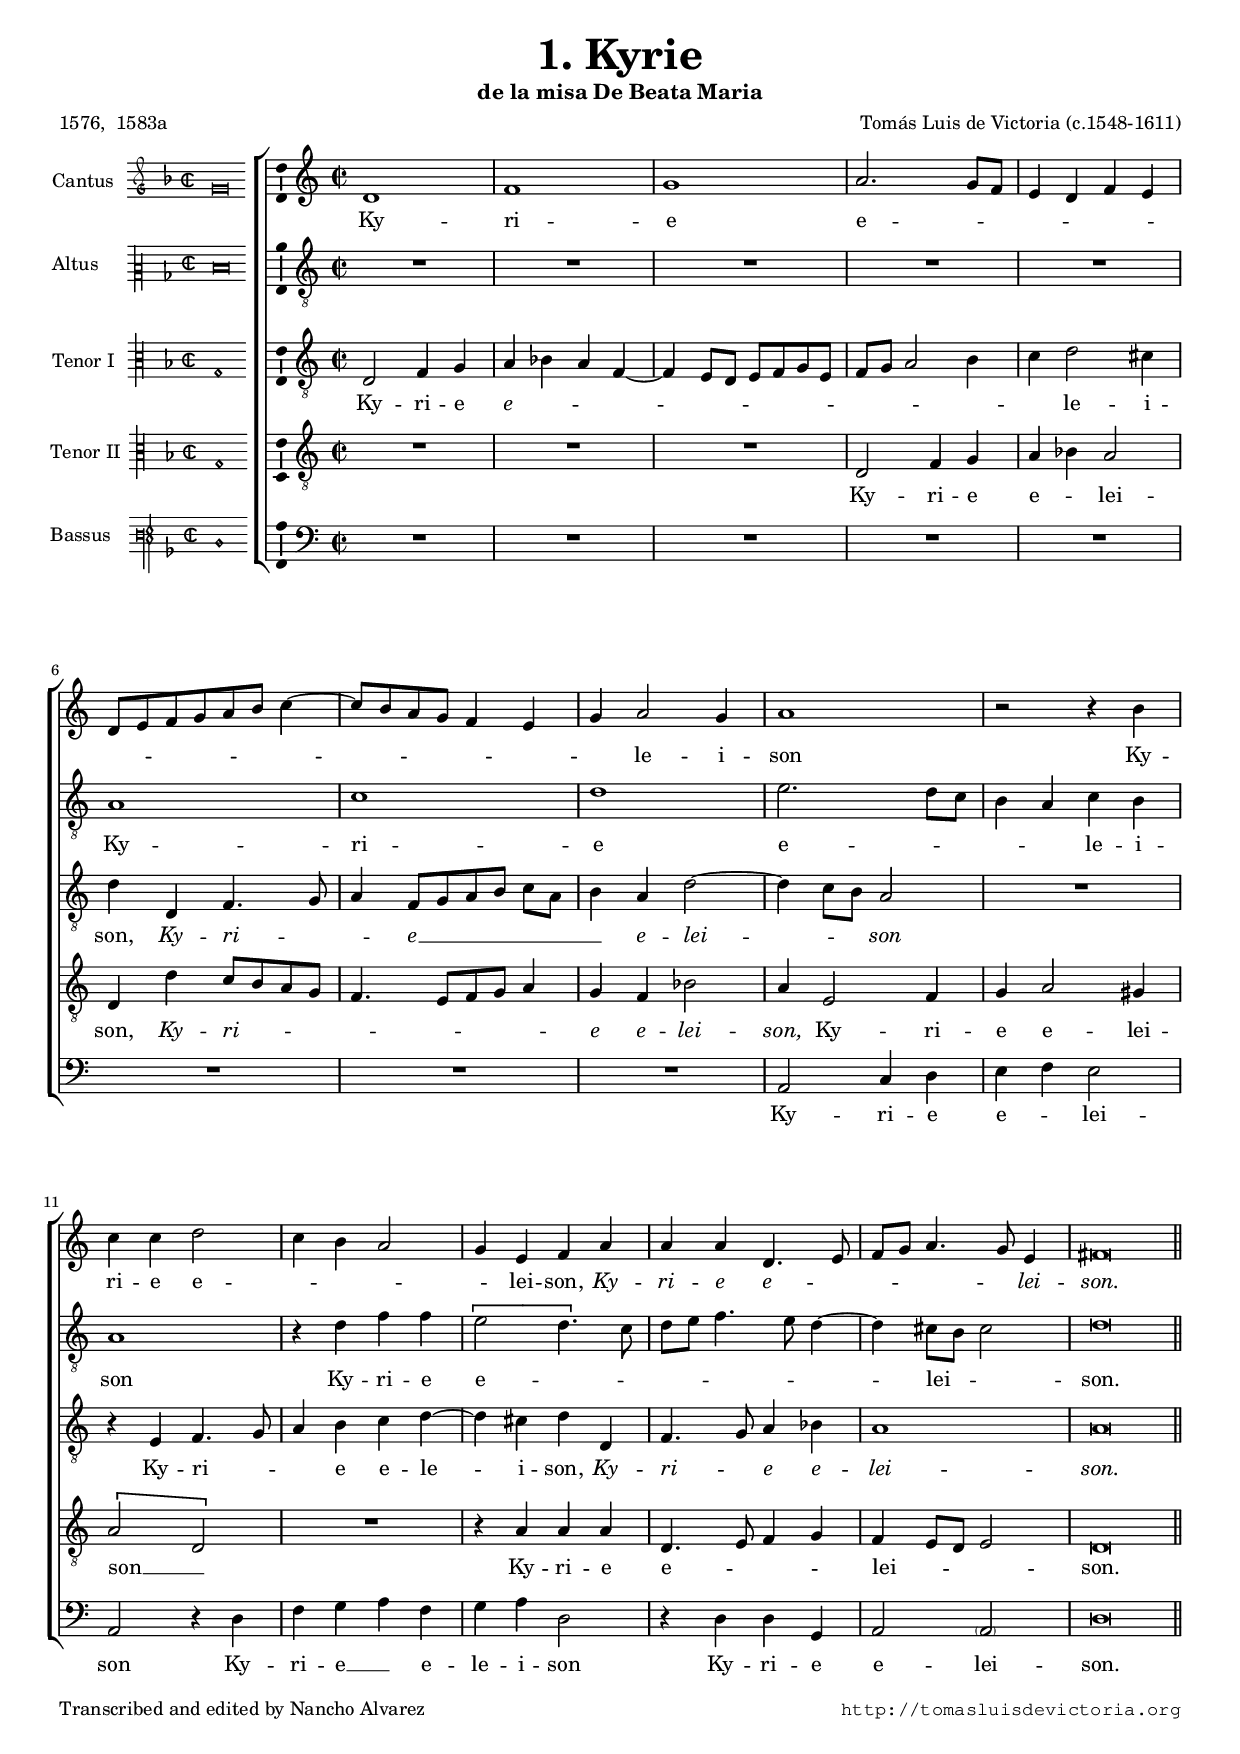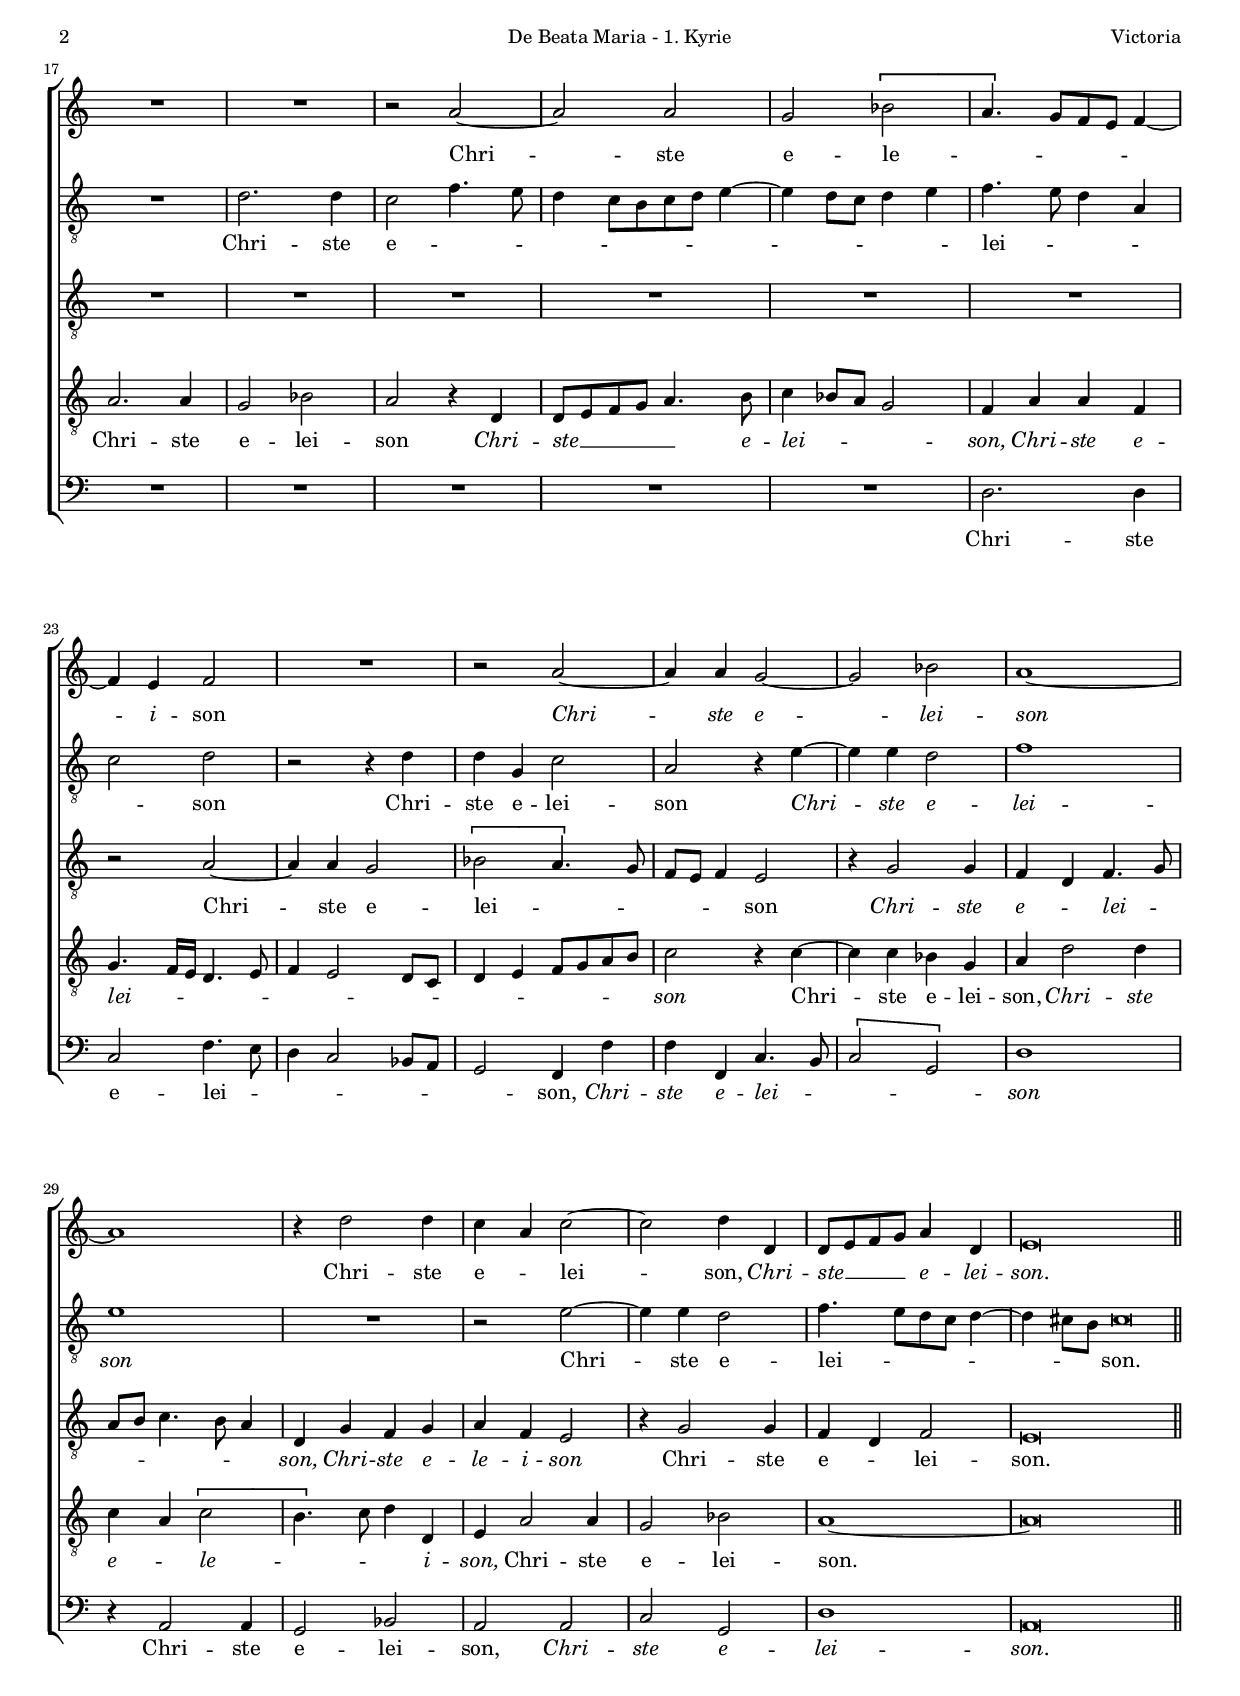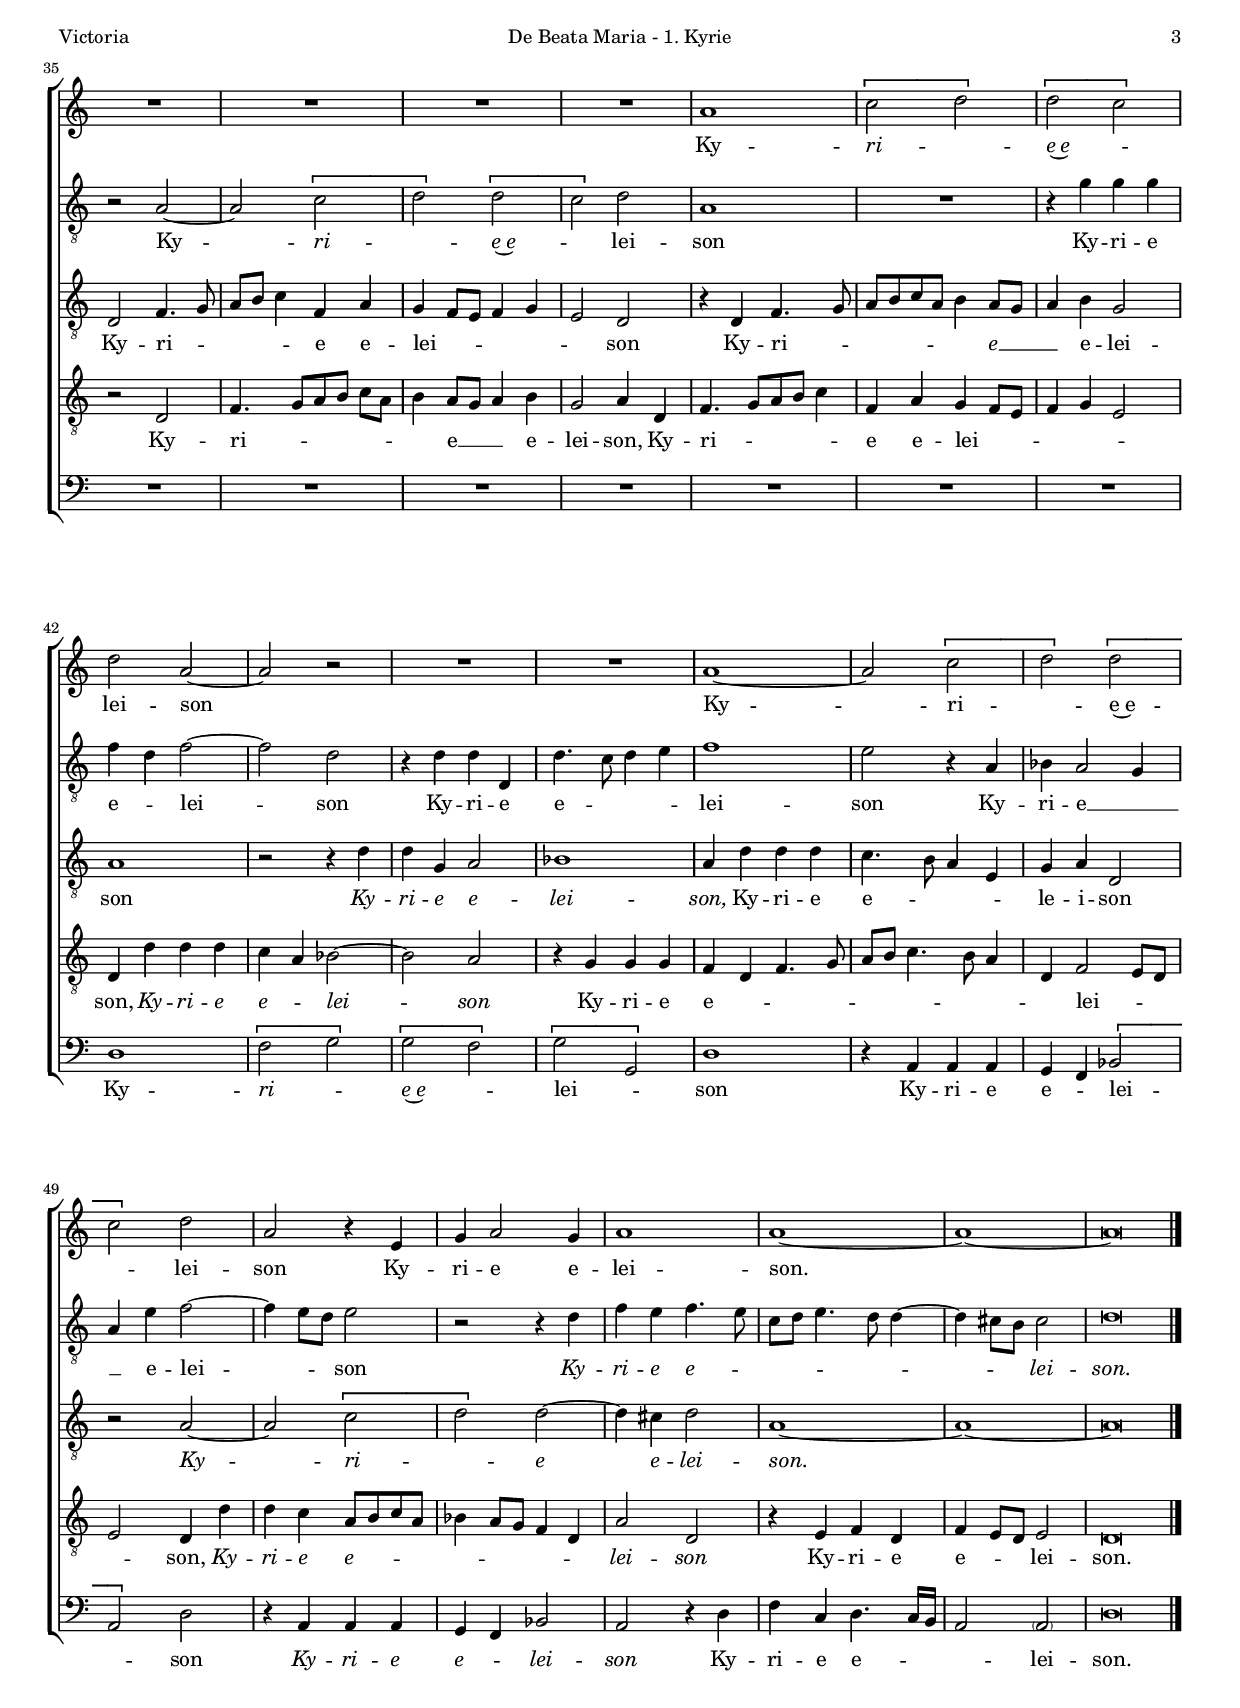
\version "2.22.0"

#(set-default-paper-size "a4")
#(set-global-staff-size 16.4)
#(ly:set-option 'point-and-click #f)
%mobile -s15.0 -i3.2

italicas=\override LyricText.font-shape = #'italic
rectas=\override LyricText.font-shape = #'upright
ss=\once \set suggestAccidentals = ##t
incipitwidth = 20
mtempo={\tempo 4 = 100}
mtempob={\tempo 4 = 50}

htitle="De Beata Maria - 1. Kyrie"
hcomposer="Victoria"

\header {
	title=\markup{\fontsize #3 "1. Kyrie"}
	subtitle="de la misa De Beata Maria"
%	subsubtitle=\markup{\column{" " " "}}
	composer="Tomás Luis de Victoria (c.1548-1611)"
        pdfauthor=\composer
	%opus="(-)"
	poet=\markup{"1576,  1583a"} % 1583a
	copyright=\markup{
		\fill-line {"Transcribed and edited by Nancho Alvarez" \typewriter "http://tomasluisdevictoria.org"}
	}
%	tagline=""
}


global={\key c \major \time 2/2  \skip 1*16  \bar "||" \break
				\skip 1*18 \bar "||" \break
				\skip 1*21 \bar "|."
}

cantus={
	d'1 |
	f' |
	g' |
	a'2. g'8 f' |
%5
	e'4 d' f' e' |
	d'8[ e' f' g' a' b'] c''4 ~ |
	c''8 b' a' g' f'4 e' |
	g' a'2 g'4 |
	a'1 |
%10
	r2 r4 b' |
	c'' c'' d''2 |
	c''4 b' a'2 |
	g'4 e' f' a' |
	a' a' d'4. e'8 |
%15
	f' g' a'4. g'8 e'4 |
	fis'\breve*1/2 | % sin sostenido en 1576
	R1*4/4 |
	R1*4/4 |
	r2 a' ~ |
%20
	a' a' |
	g' \[bes' |
	a'4.\]  g'8[ f' e'] f'4 ~ |
	f' e' f'2 |
	R1*4/4 |
%25
	r2 a' ~ |
	a'4 a' g'2 ~ |
	g' bes' |
	a'1 ~ |
	a' |
%30
	r4 d''2 d''4 |
	c'' a' c''2 ~ |
	c'' d''4 d' |
	d'8 e' f' g' a'4 d' |
	e'\breve*1/2
%35
	R1*4/4 |
	R1*4/4 |
	R1*4/4 |
	R1*4/4 |
	a'1 |
%40
	\[c''2 d''\] |
	\[d'' c''\] |
	d'' a' ~ |
	a' r |
	R1*4/4 |
%45
	R1*4/4 |
	a'1 ~ |
	a'2 \[c'' |
	d''\] \[d'' |
	c''\] d'' |
%50
	a' r4 e' |
	g' a'2 g'4 |
	a'1 |
	a' ~ |
	a' ~ |
%55
	a'\breve*1/2
}

altus={
	R1*4/4 |
	R1*4/4 |
	R1*4/4 |
	R1*4/4 |
%5
	R1*4/4 |
	a1 |
	c' |
	d' |
	e'2. d'8 c' |
%10
	b4 a c' b |
	a1 |
	r4 d' f' f' |
	\[e'2 d'4.\] c'8 |
	d' e' f'4. e'8 d'4 ~ |
%15
	d' cis'8 b cis'2 |
	d'\breve*1/2
	R1*4/4 |
	d'2. d'4 |
	c'2 f'4. e'8 |
%20
	d'4  c'8[ b c' d'] e'4 ~ |
	e' d'8 c' d'4 e' |
	f'4. e'8 d'4 a |
	c'2 d' |
	r r4 d' |
%25
	d' g c'2 |
	a r4 e' ~ |
	e' e' d'2 |
	f'1 |
	e' |
%30
	R1*4/4 |
	r2 e' ~ |
	e'4 e' d'2 |
	f'4.  e'8[ d' c'] d'4 ~ |
	d' cis'8 b \mtempob cis'\breve*1/4
%35
	\mtempo r2 a ~ |
	a \[c' |
	d'\] \[d' |
	c'\] d' |
	a1 |
%40
	R1*4/4 |
	r4 g' g' g' |
	f' d' f'2 ~ |
	f' d' |
	r4 d' d' d |
%45
	d'4. c'8 d'4 e' |
	f'1 |
	e'2 r4 a |
	bes a2 g4 |
	a e' f'2 ~ |
%50
	f'4 e'8 d' e'2 |
	r r4 d' |
	f' e' f'4. e'8 |
	c' d' e'4. d'8 d'4 ~ |
	d' cis'8 b cis'2 |
%55
	d'\breve*1/2
}

tenor={
	d2 f4 g |
	a bes a f ~ |
	f e8 d e f g e |
	f g a2 b4 |
%5
	c' d'2 cis'4 |
	d' d f4. g8 |
	a4 f8[ g a b] c'[ a] |
	b4 a d'2 ~ |
	d'4 c'8 b a2 |
%10
	R1*4/4 |
	r4 e f4. g8 |
	a4 b c' d' ~ |
	d' cis' d' d |
	f4. g8 a4 bes |
%15
	a1 |
	a\breve*1/2
	R1*4/4 |
	R1*4/4 |
	R1*4/4 |
%20
	R1*4/4 |
	R1*4/4 |
	R1*4/4 |
	r2 a ~ |
	a4 a g2 |
%25
	\[bes a4.\] g8 |
	f e f4 e2 |
	r4 g2 g4 |
	f d f4. g8 |
	a b c'4. b8 a4 |
%30
	d g f g |
	a f e2 |
	r4 g2 g4 |
	f d f2 |
	e\breve*1/2
%35
	d2 f4. g8 |
	a b c'4 f a |
	g f8 e f4 g |
	e2 d |
	r4 d f4. g8 |
%40
	a b c' a b4 a8 g |
	a4 b g2 |
	a1 |
	r2 r4 d' |
	d' g a2 |
%45
	bes1 |
	a4 d' d' d' |
	c'4. b8 a4 e |
	g a d2 |
	r a ~ |
%50
	a \[c' |
	d'\] d' ~ |
	d'4 cis' d'2 |
	a1 ~ |
	a ~ |
%55
	a\breve*1/2
}

tenordos={
	R1*4/4 |
	R1*4/4 |
	R1*4/4 |
	d2 f4 g |
%5
	a bes a2 |
	d4 d' c'8 b a g |
	f4.  e8[ f g] a4 |
	g f bes2 |
	a4 e2 f4 |
%10
	g a2 gis4 |
	\[a2 d\] |
	R1*4/4 |
	r4 a a a |
	d4. e8 f4 g |
%15
	f e8 d e2 |
	d\breve*1/2
	a2. a4 |
	g2 bes |
	a r4 d |
%20
	d8 e f g a4. b8 |
	c'4 bes8 a g2 |
	f4 a a f |
	g4. f16 e d4. e8 |
	f4 e2 d8 c |
%25
	d4 e f8 g a b |
	c'2 r4 c' ~ |
	c' c' bes g |
	a d'2 d'4 |
	c' a \[c'2 |
%30
	b4.\] c'8 d'4 d |
	e a2 a4 |
	g2 bes |
	a1 ~ |
	a\breve*1/2
%35
	r2 d |
	f4. g8[ a b] c'[ a] |
	b4 a8 g a4 b |
	g2 a4 d |
	f4.  g8[ a b] c'4 |
%40
	f a g f8 e |
	f4 g e2 |
	d4 d' d' d' |
	c' a bes2 ~ |
	bes a |
%45
	r4 g g g |
	f d f4. g8 |
	a b c'4. b8 a4 |
	d f2 e8 d |
	e2 d4 d' |
%50
	d' c' a8 b c' a |
	bes4 a8 g f4 d |
	a2 d |
	r4 e f d |
	f e8 d e2 |
%55
	d\breve*1/2
}

bassus={
	R1*4/4 |
	R1*4/4 |
	R1*4/4 |
	R1*4/4 |
%5
	R1*4/4 |
	R1*4/4 |
	R1*4/4 |
	R1*4/4 |
	a,2 c4 d |
%10
	e f e2 |
	a, r4 d |
	f g a f |
	g a d2 |
	r4 d d g, |
%15
	a,2 \parenthesize a, | % en 1576 a,1 Ky -- rie e -- lei -- son
	d\breve*1/2
	R1*4/4 |
	R1*4/4 |
	R1*4/4 |
%20
	R1*4/4 |
	R1*4/4 |
	d2. d4 |
	c2 f4. e8 |
	d4 c2 bes,8 a, |
%25
	g,2 f,4 f |
	f f, c4. b,8 |
	\[c2 g,\] |
	d1 |
	r4 a,2 a,4 |
%30
	g,2 bes, |
	a, a, |
	c g, |
	d1 |
	a,\breve*1/2
%35
	R1*4/4 |
	R1*4/4 |
	R1*4/4 |
	R1*4/4 |
	R1*4/4 |
%40
	R1*4/4 |
	R1*4/4 |
	d1 |
	\[f2 g\] |
	\[g f\] |
%45
	\[g g,\] |
	d1 |
	r4 a, a, a, |
	g, f, \[bes,2 |
	a,\] d |
%50
	r4 a, a, a, |
	g, f, bes,2 |
	a, r4 d |
	f c d4. c16 b, |
	a,2 \parenthesize a, | % en 1576 a,1; es por la letra?
%55
	d\breve*1/2
}


textocantus=\lyricmode{
Ky -- ri -- e e -- _ _ _ _ _ _ _ _ _ _ _ _ _ _ _ _ _ _ _ _ le -- i -- son % 1583a _ lei -- son
Ky -- ri -- e e -- _ _ _ _ lei -- son,
\italicas
Ky -- ri -- e e -- _ _ _ _ _ lei -- son.
\rectas
Chri -- _ ste e -- le -- _ _ _ _ _ _ \italicas i -- \rectas son % 1576 lei -- son
\italicas
Chri -- _ ste e -- _ lei -- son _
\rectas
Chri -- ste e -- _ lei -- _ son, % 1576 e -- lei -- _ son
\italicas
Chri -- ste __ _ _ _ e -- lei -- son.
\rectas
Ky -- \italicas ri -- _ e~e -- _ \rectas lei -- son _ % rie __ _ e --
Ky -- _ ri -- _ e~e -- _ lei -- son % rie __ _ e --
Ky -- ri -- e e -- lei -- son. _ _ % italicas
}

textoaltus=\lyricmode{
Ky -- ri -- e e -- _ _ _ _ le -- i -- son % 1583a _ lei
Ky -- ri -- e e -- _ _ _ _ _ _ _ _ lei -- _ _ son.
Chri -- ste e -- _ _ _ _ _ _ _ _ _ _ _ _ _ lei -- _ _ _ _ son
Chri -- ste e -- lei -- son % italicas
\italicas
Chri -- _ ste e -- lei -- son
\rectas
Chri -- _ ste e -- lei -- _ _ _ _ _ _ _ son. % 1583a son. __ _ _
Ky -- _ \italicas ri -- _ e~e -- _ \rectas lei -- son % rie __ _ e -- _
Ky -- ri -- e e -- _ lei -- _ son % italicas
Ky -- ri -- e e -- _ _ _ lei -- son % italicas en 1576
Ky -- ri -- e __ _ _ e -- lei -- _ _ _ son % italicas
\italicas
Ky -- ri -- e e -- _ _ _ _ _ _ _ _ _ lei -- son.
}

textotenor=\lyricmode{
Ky -- ri -- e
% las 2 ediciones hacen e __ _ e
\italicas e -- _ _ _ _ _ _ _ _ _ _ _ _ _ _ _ \rectas le -- i -- son, % 1583a _ lei -- son
\italicas
Ky -- ri -- _ _ e __ _ _ _ _ _ _ e -- lei -- _ _ _ son
\rectas
Ky -- ri -- _ _ e e -- le -- _ i -- son, % 1583a _ le -- son
\italicas
Ky -- ri -- _ e e -- lei -- son.
\rectas
Chri -- _ ste e -- lei -- _ _ _ _ _ son
\italicas
Chri -- ste e -- _ lei -- _ _ _ _ _ _ son,
Chri -- ste e -- le -- i -- son % en 1576 solo un ij
\rectas
Chri -- ste e -- _ lei -- son. % 1576 e -- lei -- _ son.
Ky -- ri -- _ _ _ _ e e -- lei -- _ _ _ _ _ son
Ky -- ri -- _ _ _ _ _ _ \italicas e __ _ _ \rectas e -- lei -- son % Ky -- ri -- e ; en 1583a italicas
\italicas
Ky -- ri -- e e -- lei -- son,
\rectas
Ky -- ri -- e e -- _ _ _ le -- i -- son % 1576 lei -- son
\italicas
Ky -- _ ri -- _ e _ e -- lei -- son. _ _ 
}

textotenordos=\lyricmode{
Ky -- ri -- e e -- _ lei -- son, % 1576 le -- i -- son
\italicas
Ky -- ri -- _ _ _ _ _ _ _ _ e e -- lei -- son,
\rectas
Ky -- ri -- e e -- lei -- son __ _ % italicas
Ky -- ri -- e e -- _ _ _ lei -- _ _ _ son.
Chri -- ste e -- lei -- son
\italicas
Chri -- ste __ _ _ _ _ e -- lei -- _ _ _ son,
Chri -- ste e -- lei -- _ _ _ _ _ _ _ _ _ _ _ _ _ _ son % 1576 solo un ij
\rectas
Chri -- _ ste e -- lei -- son,
\italicas
Chri -- ste e -- _ le -- _ _ _ i -- son,
\rectas
Chri -- ste e -- lei -- son. _
Ky -- ri -- _ _ _ _ _ _ e __ _ _ e -- lei -- son, % 1576 e -- lei -- _ son
Ky -- ri -- _ _ _ _ e e -- lei -- _ _ _ _ _ son, % italicas
\italicas
Ky -- ri -- e e -- _ lei -- _ son
\rectas
Ky -- ri -- e e -- _ _ _ _ _ _ _ _ _ lei -- _ _ _ son,
\italicas
Ky -- ri -- e e -- _ _ _ _ _ _ _ _ lei -- son
\rectas
Ky -- ri -- e e -- _ _ lei -- son.
}

textobassus=\lyricmode{
Ky -- ri -- e e -- _ lei -- son
Ky -- ri -- e __ _ e -- le -- i -- son % italicas
Ky -- ri -- e e -- lei -- son.
Chri -- ste e -- lei -- _ _ _ _ _ _ son,
\italicas
Chri -- ste e -- lei -- _ _ _ son
\rectas
Chri -- ste e -- lei -- son,
\italicas
Chri -- ste e -- lei -- son.
\rectas
Ky -- \italicas ri -- _ e~e -- _ \rectas lei -- _ son % rie __ _ e -- _
Ky -- ri -- e e -- _ lei -- _ son
\italicas
Ky -- ri -- e e -- _ lei -- son
\rectas
Ky -- ri -- e e -- _ _ _ lei -- son. % italicas
}

incipitcantus=\markup{
	\score{
		{ 
		\set Staff.instrumentName="Cantus  "
		\override NoteHead.style = #'neomensural
		\override Staff.TimeSignature.style = #'neomensural
		\cadenzaOn 
		\clef "petrucci-g"
		\key f \major
		\time 2/2
                 g'\breve
		} 

	\layout { line-width=\incipitwidth indent = 0 }
	}
}

incipitaltus=\markup{
	\score{
		{ 
		\set Staff.instrumentName="Altus     "
		\override NoteHead.style = #'neomensural 
		\override Staff.TimeSignature.style = #'neomensural
		\cadenzaOn 
		\clef "petrucci-c2"
		\key f \major
		\time 2/2
                 d'\breve
		} 
	\layout { line-width=\incipitwidth indent = 0 }
	}
}


incipittenor=\markup{
	\score{
		{ 
		\set Staff.instrumentName="Tenor I  "
		\override NoteHead.style = #'neomensural 
		\override Staff.TimeSignature.style = #'neomensural
		\cadenzaOn 
		\clef "petrucci-c3"
		\key f \major
		\time 2/2
                g1
		} 
	\layout { line-width=\incipitwidth indent=0 }
	}
}

incipittenordos=\markup{
	\score{
		{ 
		\set Staff.instrumentName="Tenor II "
		\override NoteHead.style = #'neomensural 
		\override Staff.TimeSignature.style = #'neomensural
		\cadenzaOn 
		\clef "petrucci-c3"
		\key f \major
		\time 2/2
                g1
		} 
	\layout { line-width=\incipitwidth indent=0 }
	}
}

incipitbassus=\markup{
	\score{
		{ 
		\set Staff.instrumentName="Bassus   "
		\override NoteHead.style = #'neomensural
		\override Staff.TimeSignature.style = #'neomensural
		\cadenzaOn 
		\clef "petrucci-f3"
		\key f \major
		\time 2/2
                d1
		} 
	\layout { line-width=\incipitwidth indent = 0 }
	}
}

%\layout {
%       \context {\Voice
%               \remove Ligature_bracket_engraver
%               \consists Mensural_ligature_engraver
%       }
%       line-width=\incipitwidth
%       indent = 0
%}

\score {\transpose c' c'{
\new ChoirStaff<<

	\new Staff <<\global
	\new Voice="v1" {
		\set Staff.instrumentName=\incipitcantus
		\clef "treble"
		\cantus }
	\new Lyrics \lyricsto "v1" {\textocantus }
	>>

	\new Staff <<\global
	\new Voice="v2" {
		\set Staff.instrumentName=\incipitaltus
		\clef "G_8"
		\altus }
	\new Lyrics \lyricsto "v2" {\textoaltus }
	>>
	
	\new Staff <<\global
	\new Voice="v3" {
		\set Staff.instrumentName=\incipittenor
		\clef "G_8"
		\tenor }
	\new Lyrics \lyricsto "v3" {\textotenor }
	>>
        
        \new Staff <<\global
	\new Voice="v5" {
		\set Staff.instrumentName=\incipittenordos
		\clef "G_8"
		\tenordos }
	\new Lyrics \lyricsto "v5" {\textotenordos }
	>>

	\new Staff <<\global
	\new Voice="v4" {
		\set Staff.instrumentName=\incipitbassus
		\clef "bass"
		\bassus }
	\new Lyrics \lyricsto "v4" {\textobassus }
	>>
	
>>

	} % transpose

\layout{ 
	\context {\Lyrics 
		\override VerticalAxisGroup.staff-affinity = #UP
		\override VerticalAxisGroup.nonstaff-relatedstaff-spacing =
			#'((basic-distance . 0) (minimum-distance . 0) (padding . 1))
		\override LyricText.font-size = #1.2
		\override LyricHyphen.minimum-distance = #0.5
	}
	\context {\Score 
		tempoHideNote = ##t
		\override BarNumber.padding = #2 
	}
	\context {\Voice 
		melismaBusyProperties = #'()
		%autoBeaming = ##f
	}
	\context {\Staff 
                %\RemoveEmptyStaves
                %\override VerticalAxisGroup.remove-first = ##t
		\override VerticalAxisGroup.staff-staff-spacing =
			#'((basic-distance . 11) (minimum-distance . 0) (padding . 1))
		\consists Ambitus_engraver 
		\override LigatureBracket.padding = #1
	}
}

%\midi { \mtempo }

}


\paper{
	evenHeaderMarkup=\markup  \fill-line { \fromproperty #'page:page-number-string \htitle \hcomposer }
	oddHeaderMarkup= \markup  \fill-line { \on-the-fly #not-first-page \hcomposer \on-the-fly #not-first-page \htitle \on-the-fly #not-first-page \fromproperty #'page:page-number-string }
	%system-count=20
	%page-count = 8
	ragged-last-bottom = ##f
	indent=3.5\cm
	system-system-spacing =
	#'((basic-distance . 20) (minimum-distance . 0) (padding . 5))
	top-system-spacing = % header
	#'((basic-distance . 9) (minimum-distance . 0) (padding . 0))
	last-bottom-spacing = % footer
	#'((basic-distance . 12) (minimum-distance . 0) (padding . 0))
	markup-system-spacing.padding = #1.5
}

